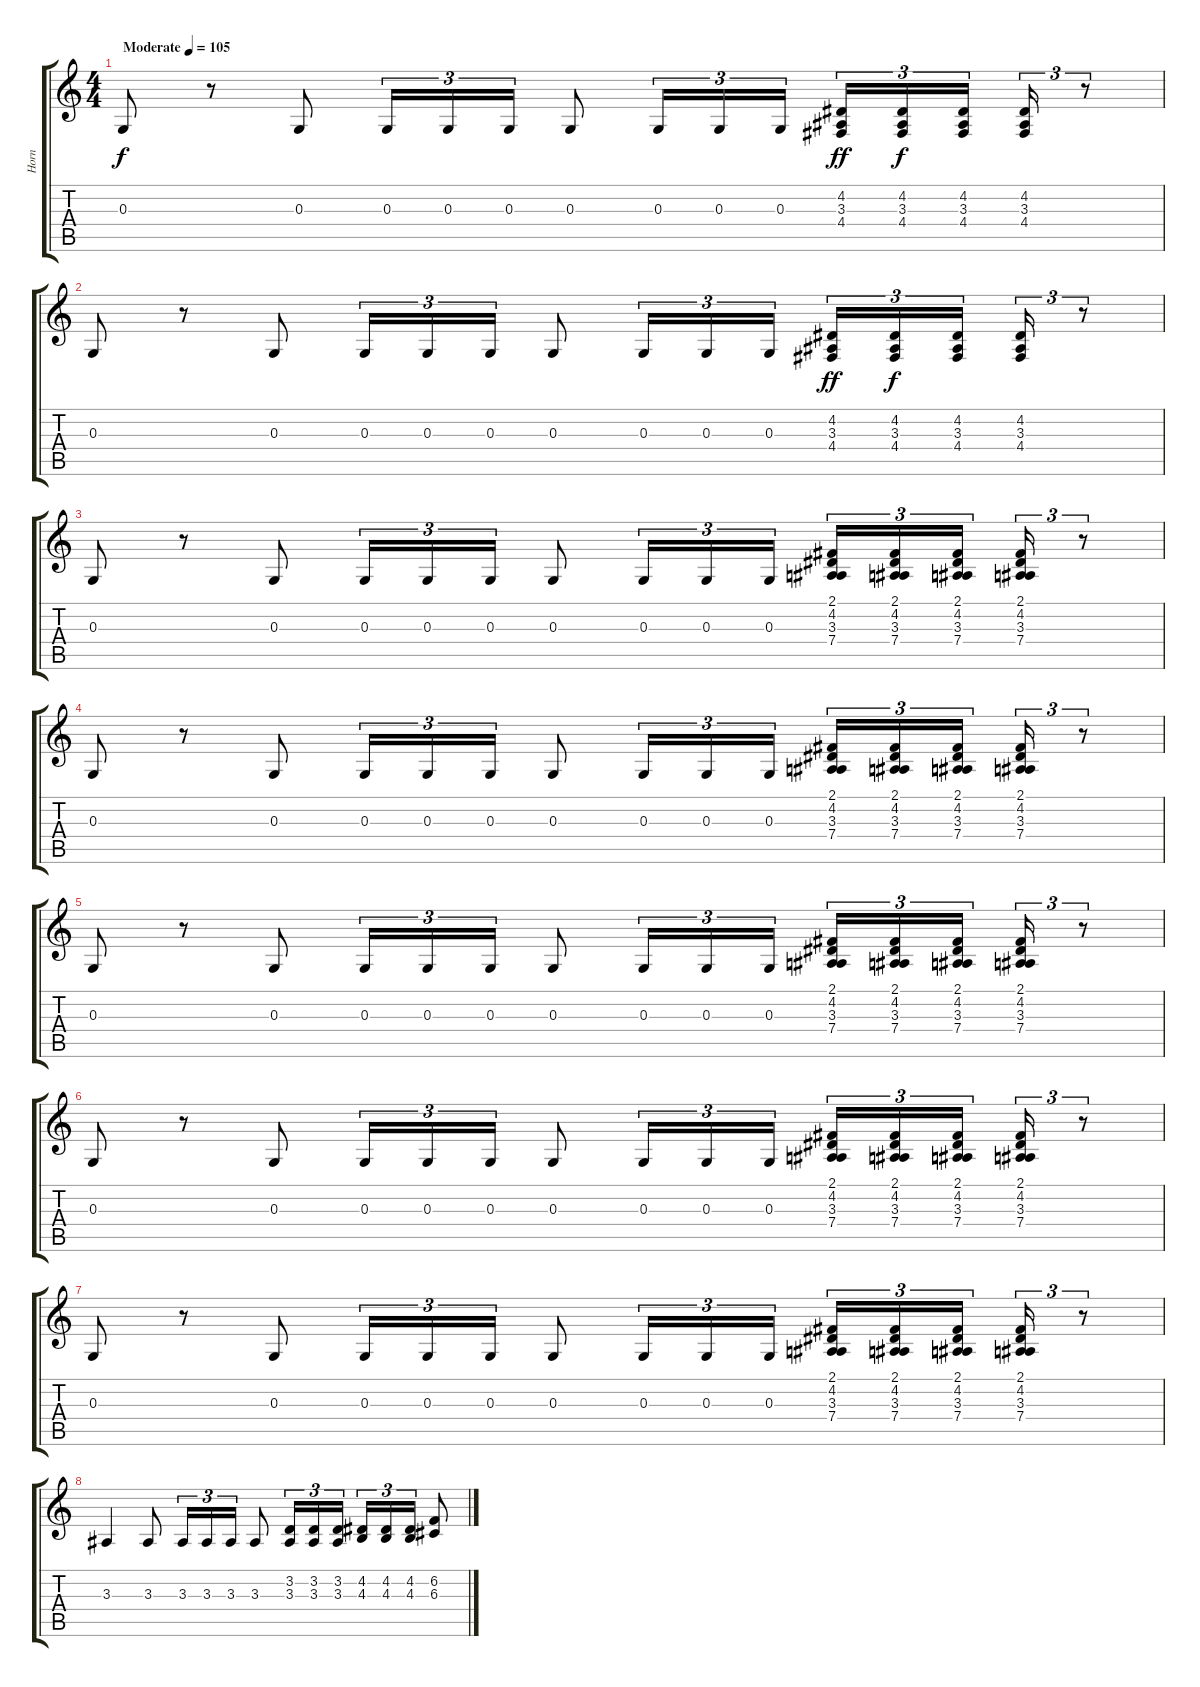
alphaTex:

\track ("Horn" "Horn") {instrument frenchhorn}
\staff {score tabs}
\tuning (E4 B3 G3 D3 A2 E2) {hide}
\ts (4 4)
\tempo (105 "Moderate")
\clef g2
\ks c
0.3.8{dy f instrument frenchhorn} r.8 0.3.8 0.3.16{tu (3 2)} 0.3.16{tu (3 2)} 0.3.16{tu (3 2)} 0.3.8 0.3.16{tu (3 2)} 0.3.16{tu (3 2)} 0.3.16{tu (3 2)} (4.2 3.3 4.4).16{tu (3 2) dy ff} (4.2 3.3 4.4).16{tu (3 2) dy f} (4.2 3.3 4.4).16{tu (3 2) beam splitsecondary} (4.2 3.3 4.4).16{tu (3 2)} r.8{tu (3 2)} |
0.3.8 r.8 0.3.8 0.3.16{tu (3 2)} 0.3.16{tu (3 2)} 0.3.16{tu (3 2)} 0.3.8 0.3.16{tu (3 2)} 0.3.16{tu (3 2)} 0.3.16{tu (3 2)} (4.2 3.3 4.4).16{tu (3 2) dy ff} (4.2 3.3 4.4).16{tu (3 2) dy f} (4.2 3.3 4.4).16{tu (3 2) beam splitsecondary} (4.2 3.3 4.4).16{tu (3 2)} r.8{tu (3 2)} |
0.3.8 r.8 0.3.8 0.3.16{tu (3 2)} 0.3.16{tu (3 2)} 0.3.16{tu (3 2)} 0.3.8 0.3.16{tu (3 2)} 0.3.16{tu (3 2)} 0.3.16{tu (3 2)} (2.1 4.2 3.3 7.4).16{tu (3 2)} (2.1 4.2 3.3 7.4).16{tu (3 2)} (2.1 4.2 3.3 7.4).16{tu (3 2) beam splitsecondary} (2.1 4.2 3.3 7.4).16{tu (3 2)} r.8{tu (3 2)} |
0.3.8 r.8 0.3.8 0.3.16{tu (3 2)} 0.3.16{tu (3 2)} 0.3.16{tu (3 2)} 0.3.8 0.3.16{tu (3 2)} 0.3.16{tu (3 2)} 0.3.16{tu (3 2)} (2.1 4.2 3.3 7.4).16{tu (3 2)} (2.1 4.2 3.3 7.4).16{tu (3 2)} (2.1 4.2 3.3 7.4).16{tu (3 2) beam splitsecondary} (2.1 4.2 3.3 7.4).16{tu (3 2)} r.8{tu (3 2)} |
0.3.8 r.8 0.3.8 0.3.16{tu (3 2)} 0.3.16{tu (3 2)} 0.3.16{tu (3 2)} 0.3.8 0.3.16{tu (3 2)} 0.3.16{tu (3 2)} 0.3.16{tu (3 2)} (2.1 4.2 3.3 7.4).16{tu (3 2)} (2.1 4.2 3.3 7.4).16{tu (3 2)} (2.1 4.2 3.3 7.4).16{tu (3 2) beam splitsecondary} (2.1 4.2 3.3 7.4).16{tu (3 2)} r.8{tu (3 2)} |
0.3.8 r.8 0.3.8 0.3.16{tu (3 2)} 0.3.16{tu (3 2)} 0.3.16{tu (3 2)} 0.3.8 0.3.16{tu (3 2)} 0.3.16{tu (3 2)} 0.3.16{tu (3 2)} (2.1 4.2 3.3 7.4).16{tu (3 2)} (2.1 4.2 3.3 7.4).16{tu (3 2)} (2.1 4.2 3.3 7.4).16{tu (3 2) beam splitsecondary} (2.1 4.2 3.3 7.4).16{tu (3 2)} r.8{tu (3 2)} |
0.3.8 r.8 0.3.8 0.3.16{tu (3 2)} 0.3.16{tu (3 2)} 0.3.16{tu (3 2)} 0.3.8 0.3.16{tu (3 2)} 0.3.16{tu (3 2)} 0.3.16{tu (3 2)} (2.1 4.2 3.3 7.4).16{tu (3 2)} (2.1 4.2 3.3 7.4).16{tu (3 2)} (2.1 4.2 3.3 7.4).16{tu (3 2) beam splitsecondary} (2.1 4.2 3.3 7.4).16{tu (3 2)} r.8{tu (3 2)} |
3.3.4 3.3.8 3.3.16{tu (3 2)} 3.3.16{tu (3 2)} 3.3.16{tu (3 2)} 3.3.8 (3.2 3.3).16{tu (3 2)} (3.2 3.3).16{tu (3 2)} (3.2 3.3).16{tu (3 2)} (4.2 4.3).16{tu (3 2)} (4.2 4.3).16{tu (3 2)} (4.2 4.3).16{tu (3 2)} (6.2 6.3).8
